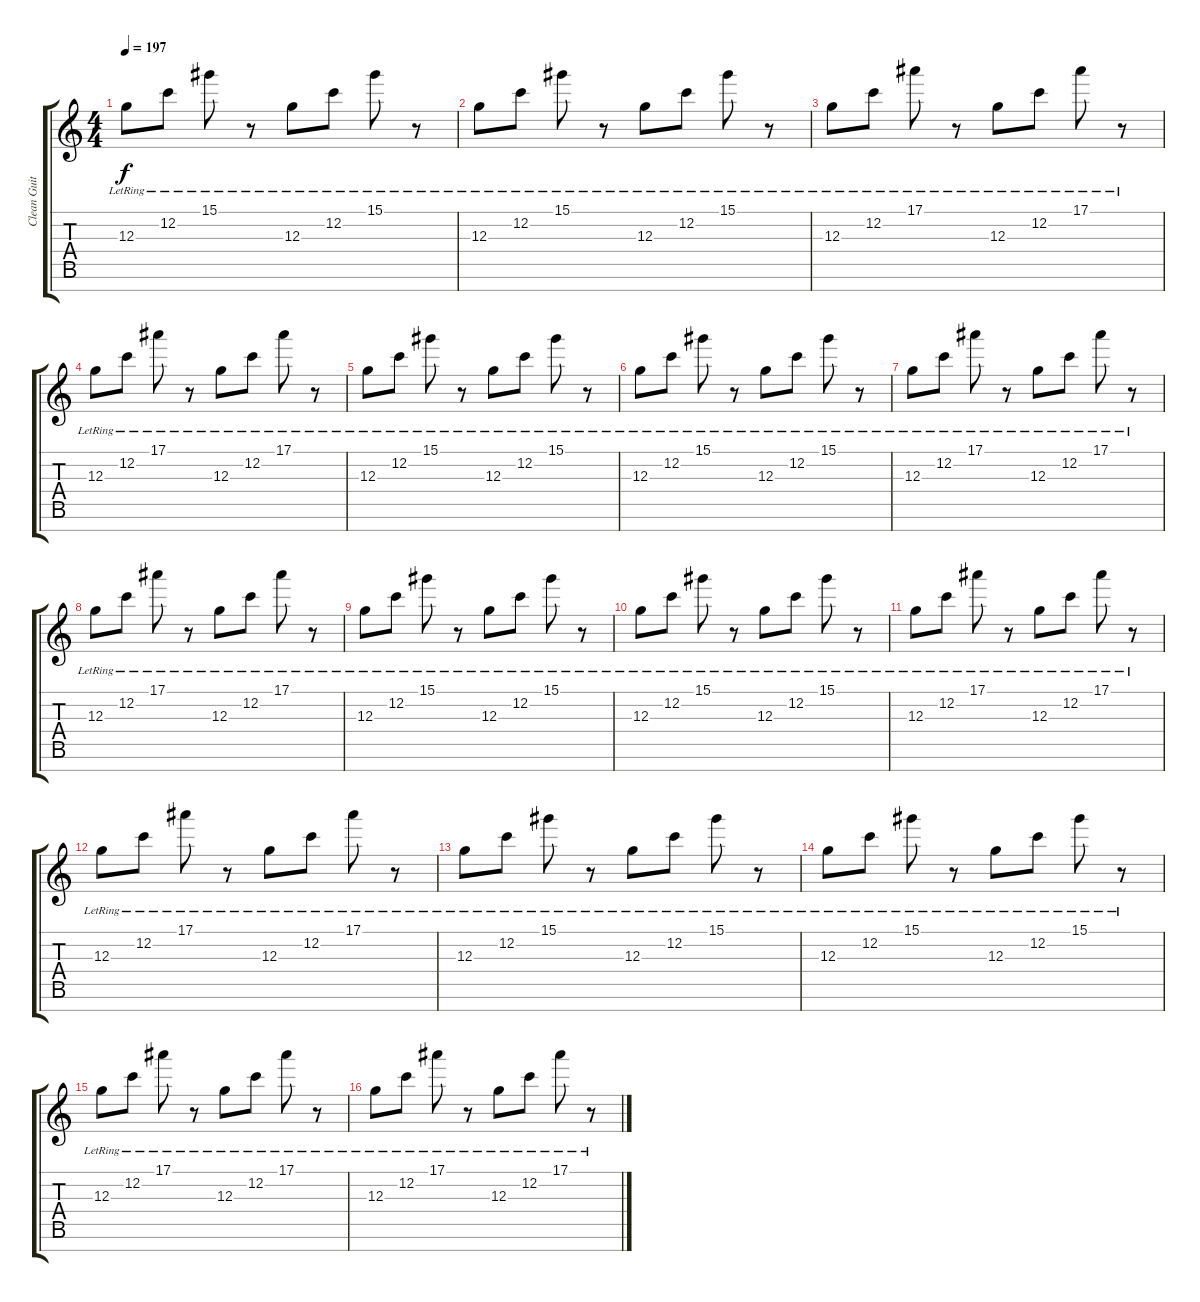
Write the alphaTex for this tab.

\track ("Clean Guitar 2" "Clean Guit") {instrument electricguitarclean}
\staff {score tabs}
\tuning (F4 C4 G3 D3 Bb2 F2 C2) {hide}
\ts (4 4)
\tempo 197
\clef g2
\ks c
12.3{lr}.8{dy f} 12.2{lr}.8 15.1{lr}.8 r.8 12.3{lr}.8 12.2{lr}.8 15.1{lr}.8 r.8 |
12.3{lr}.8 12.2{lr}.8 15.1{lr}.8 r.8 12.3{lr}.8 12.2{lr}.8 15.1{lr}.8 r.8 |
12.3{lr}.8 12.2{lr}.8 17.1{lr}.8 r.8 12.3{lr}.8 12.2{lr}.8 17.1{lr}.8 r.8 |
12.3{lr}.8 12.2{lr}.8 17.1{lr}.8 r.8 12.3{lr}.8 12.2{lr}.8 17.1{lr}.8 r.8 |
12.3{lr}.8 12.2{lr}.8 15.1{lr}.8 r.8 12.3{lr}.8 12.2{lr}.8 15.1{lr}.8 r.8 |
12.3{lr}.8 12.2{lr}.8 15.1{lr}.8 r.8 12.3{lr}.8 12.2{lr}.8 15.1{lr}.8 r.8 |
12.3{lr}.8 12.2{lr}.8 17.1{lr}.8 r.8 12.3{lr}.8 12.2{lr}.8 17.1{lr}.8 r.8 |
12.3{lr}.8 12.2{lr}.8 17.1{lr}.8 r.8 12.3{lr}.8 12.2{lr}.8 17.1{lr}.8 r.8 |
12.3{lr}.8 12.2{lr}.8 15.1{lr}.8 r.8 12.3{lr}.8 12.2{lr}.8 15.1{lr}.8 r.8 |
12.3{lr}.8 12.2{lr}.8 15.1{lr}.8 r.8 12.3{lr}.8 12.2{lr}.8 15.1{lr}.8 r.8 |
12.3{lr}.8 12.2{lr}.8 17.1{lr}.8 r.8 12.3{lr}.8 12.2{lr}.8 17.1{lr}.8 r.8 |
12.3{lr}.8 12.2{lr}.8 17.1{lr}.8 r.8 12.3{lr}.8 12.2{lr}.8 17.1{lr}.8 r.8 |
12.3{lr}.8 12.2{lr}.8 15.1{lr}.8 r.8 12.3{lr}.8 12.2{lr}.8 15.1{lr}.8 r.8 |
12.3{lr}.8 12.2{lr}.8 15.1{lr}.8 r.8 12.3{lr}.8 12.2{lr}.8 15.1{lr}.8 r.8 |
12.3{lr}.8 12.2{lr}.8 17.1{lr}.8 r.8 12.3{lr}.8 12.2{lr}.8 17.1{lr}.8 r.8 |
12.3{lr}.8 12.2{lr}.8 17.1{lr}.8 r.8 12.3{lr}.8 12.2{lr}.8 17.1{lr}.8 r.8
